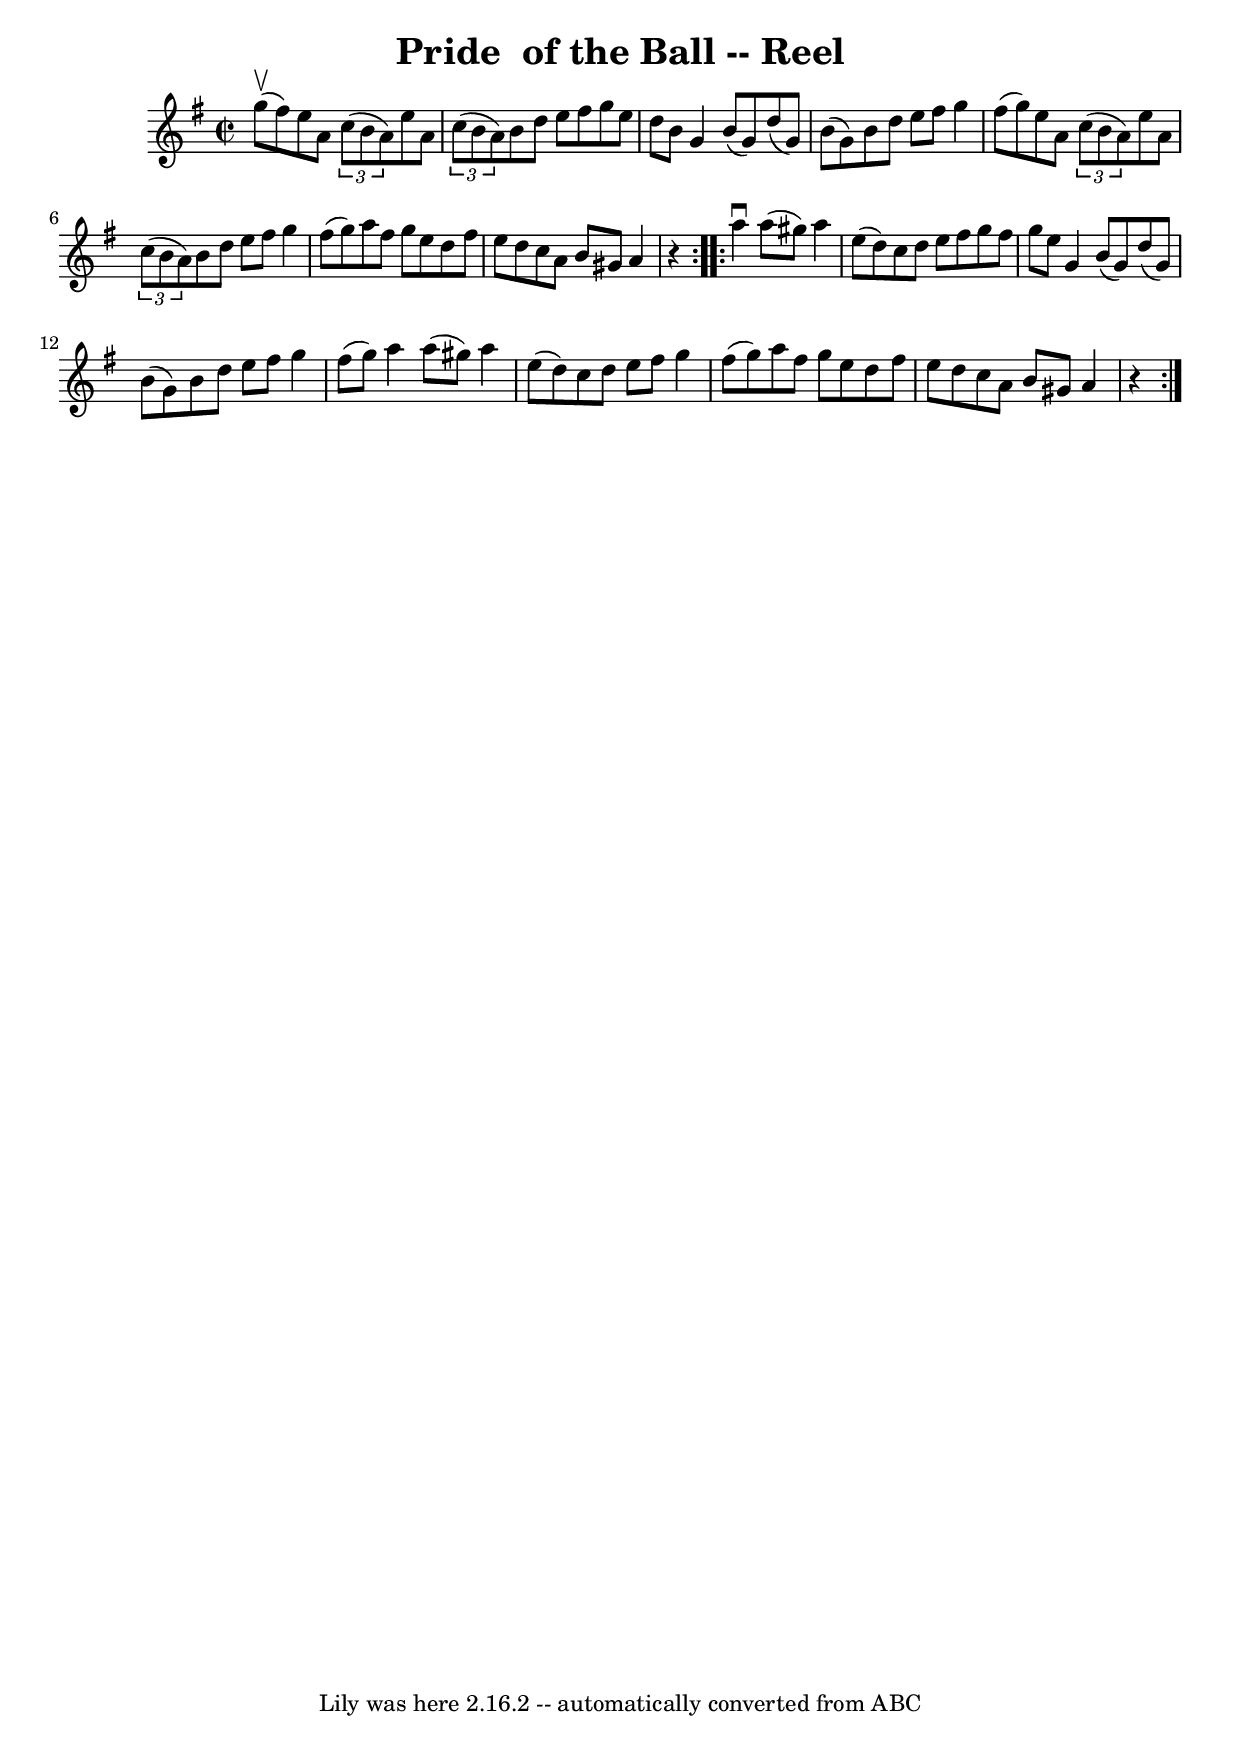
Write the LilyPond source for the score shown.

\version "2.16.2"
\include "Mammoth.ily"
\header {
  %% book = "Ryan's Mammoth Collection"
  crossRefNumber = "1"
  footnotes = "\\\\281\\\\similar to The Swallowtail"
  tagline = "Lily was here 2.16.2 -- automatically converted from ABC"
  title = "Pride  of the Ball -- Reel"

}
voicedefault =  {



  \repeat volta 2 {

    \override Staff.TimeSignature #'style = #'C
    \time 2/2 
    \key g \major     g''8^\upbow(fis''8)  |
    e''8 a'8  
    \times 2/3 { c''8 (b'8 a'8) 
	       } e''8 a'8    \times 2/3 { c''8 
					  (b'8 a'8)  					}    |
    b'8 d''8 e''8 fis''8 g''8 e''8      d''8 b'8     |
    g'4 b'8 (g'8) d''8 (g'8) b'8 (     g'8)    |
    b'8 d''8 e''8 fis''8 g''4 fis''8 (g''8)   |
    e''8 a'8    \times 2/3 { c''8 (b'8 a'8) 
			   }   
    e''8 a'8    \times 2/3 { c''8 (b'8 a'8)  			   }    |
    b'8         d''8 e''8 fis''8 g''4 fis''8 (g''8)    |
    a''8         fis''8 g''8 e''8 d''8 fis''8 e''8 d''8     |
    c''8    
    a'8 b'8 gis'8 a'4    r4   
  }     
  \repeat volta 2 {
    a''4^\downbow        a''8 (gis''8) a''4 e''8 (d''8)    |
    c''8 d''8         e''8 fis''8 g''8 fis''8 g''8 e''8     |
    g'4 b'8 (     g'8) d''8 (g'8) b'8 (g'8)    |
    b'8 d''8 e''8        fis''8 g''4 fis''8 (g''8)    |
    a''4 a''8 (gis''8) a''4 e''8 (d''8)   |
    c''8 d''8 e''8 fis''8         g''4 fis''8 (g''8)    |
    a''8 fis''8 g''8 e''8 d''8      fis''8 e''8 d''8     |
    c''8 a'8 b'8 gis'8 a'4    
    r4   
  }   

}

\score{
  <<

    \context Staff="default"
    {
      \voicedefault 
      
    }

  >>
  \layout {
    
  }
  \midi {
  }

}
